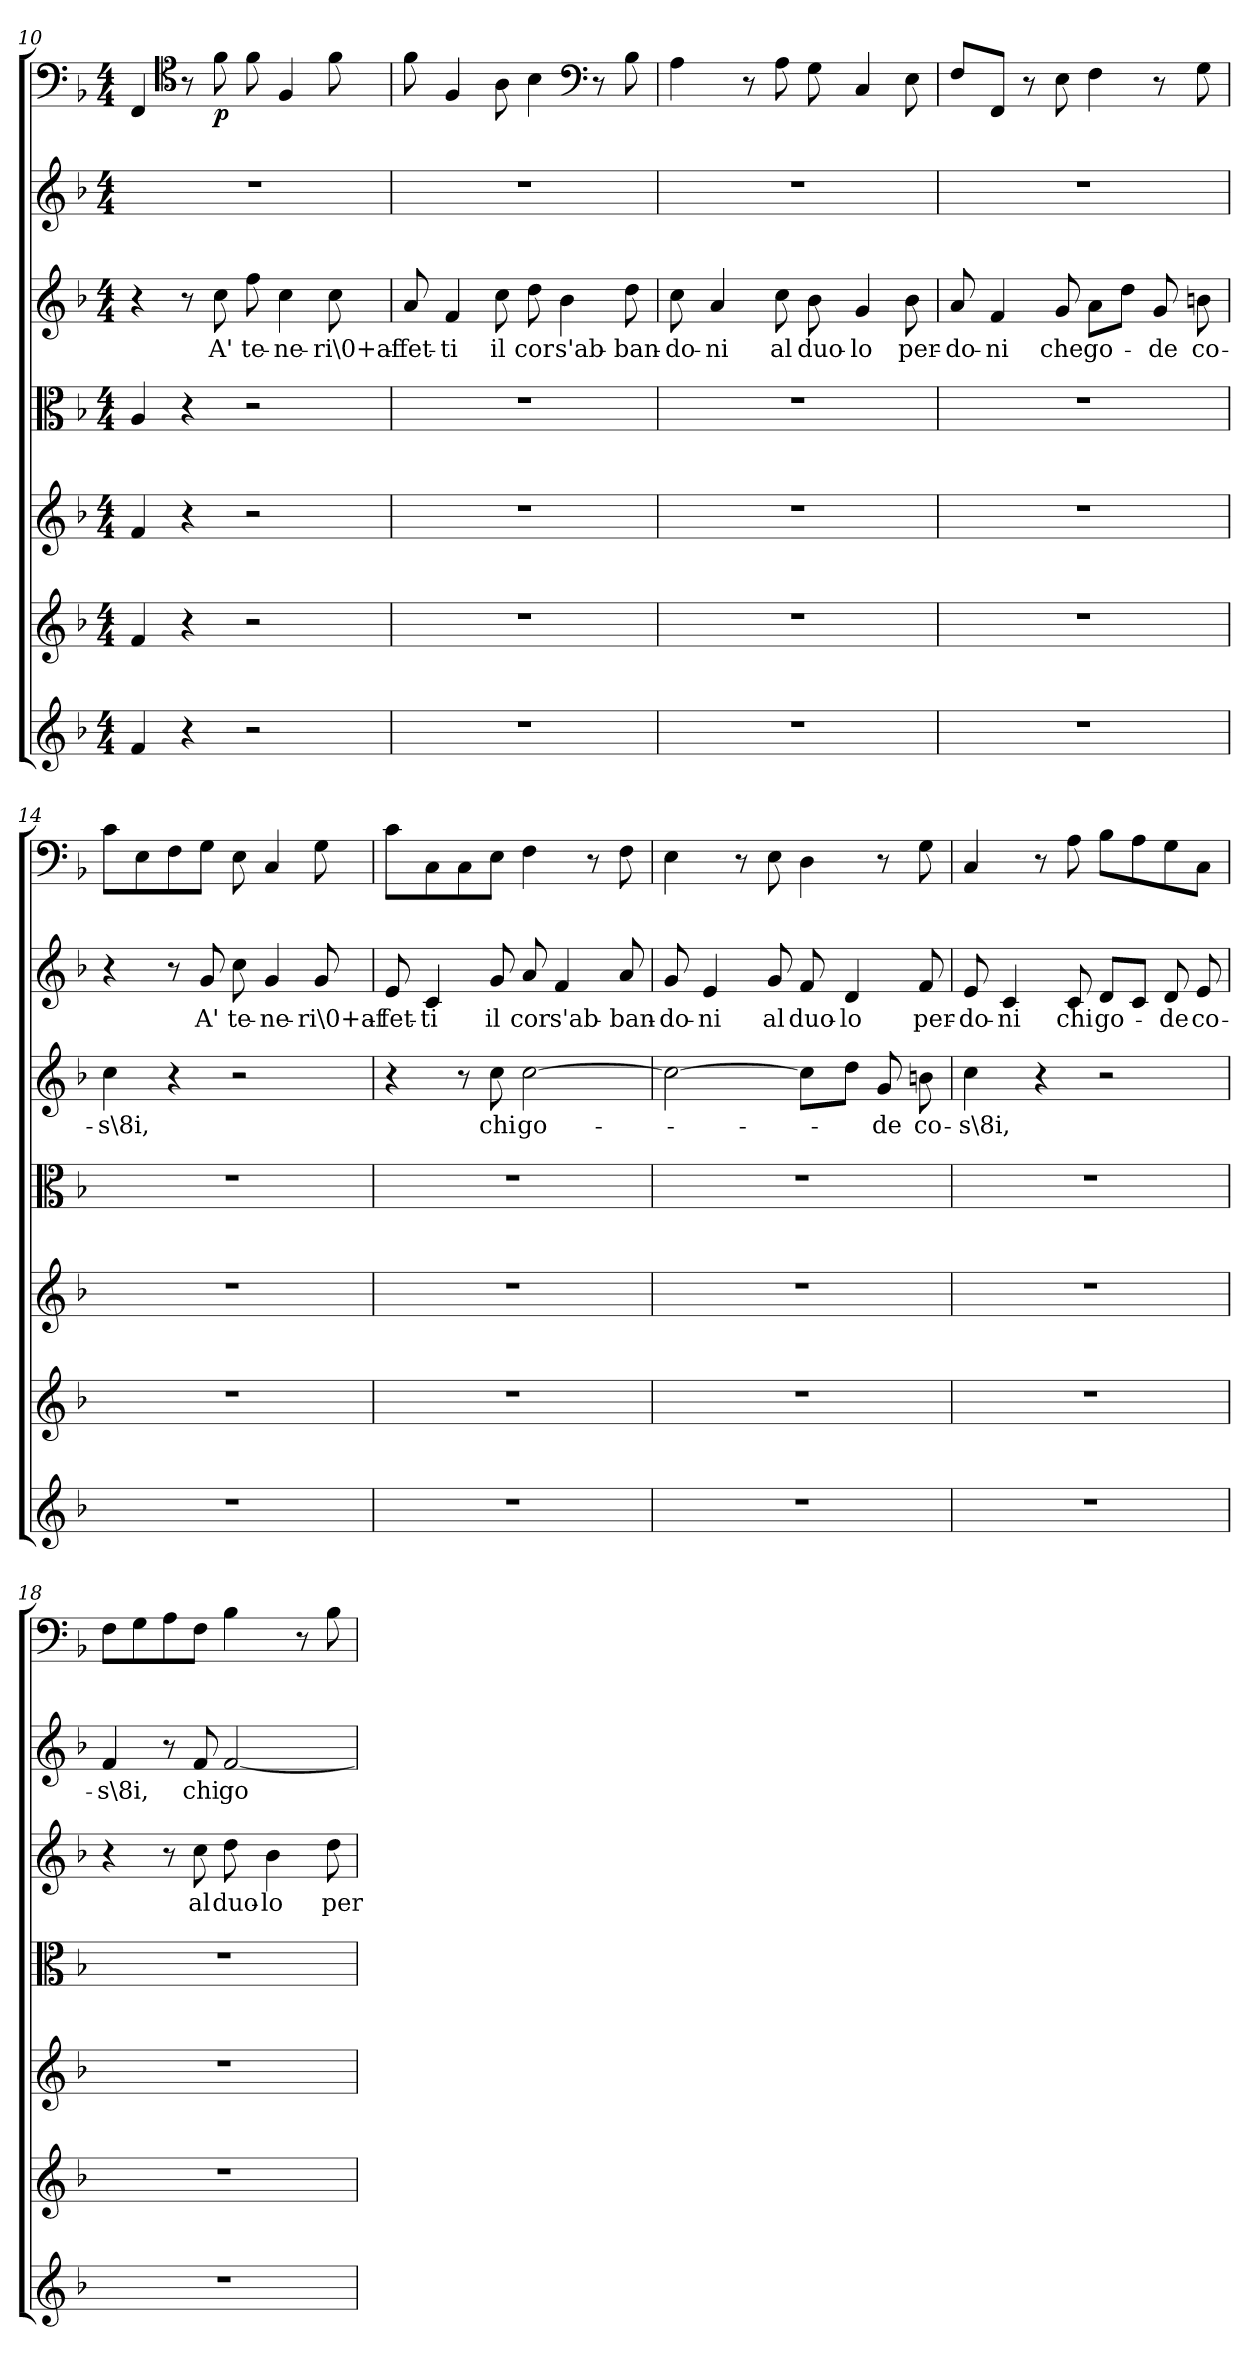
**kern	**kern	**kern	**kern	**kern	**text	**kern	**text	**kern	**dynam
*part7	*part6	*part5	*part4	*part3	*part3	*part2	*part2	*part1	*part1
*staff7	*staff6	*staff5	*staff4	*staff3	*staff3	*staff2	*staff2	*staff1	*staff1
*clefG2	*clefG2	*clefG2	*clefC3	*clefG2	*	*clefG2	*	*clefF4	*
*k[b-]	*k[b-]	*k[b-]	*k[b-]	*k[b-]	*	*k[b-]	*	*k[b-]	*
*F:	*F:	*F:	*F:	*F:	*	*F:	*	*F:	*
*M4/4	*M4/4	*M4/4	*M4/4	*M4/4	*	*M4/4	*	*M4/4	*
=10	=10	=10	=10	=10	=10	=10	=10	=10	=10
4f/	4f/	4f/	4A/	4r	.	1r	.	4FF/	.
*	*	*	*	*	*	*	*	*clefC4	*
4r	4r	4r	4r	8r	.	.	.	8r	.
.	.	.	.	8cc\	A'	.	.	8f\	p
2r	2r	2r	2r	8ff\	te-	.	.	8f\	.
.	.	.	.	4cc\	-ne-	.	.	4F/	.
.	.	.	.	8cc\	-ri\0+af-	.	.	8f\	.
=11	=11	=11	=11	=11	=11	=11	=11	=11	=11
1r	1r	1r	1r	8a/	-fet-	1r	.	8f\	.
.	.	.	.	4f/	-ti	.	.	4F/	.
.	.	.	.	8cc\	il	.	.	8A\	.
.	.	.	.	8dd\	cor	.	.	4B-\	.
.	.	.	.	4b-\	s'ab-	.	.	.	.
*	*	*	*	*	*	*	*	*clefF4	*
.	.	.	.	.	.	.	.	8r	.
.	.	.	.	8dd\	-ban-	.	.	8B-\	.
=12	=12	=12	=12	=12	=12	=12	=12	=12	=12
1r	1r	1r	1r	8cc\	-do-	1r	.	4A\	.
.	.	.	.	4a/	-ni	.	.	.	.
.	.	.	.	.	.	.	.	8r	.
.	.	.	.	8cc\	al	.	.	8A\	.
.	.	.	.	8b-\	duo-	.	.	8G\	.
.	.	.	.	4g/	-lo	.	.	4C/	.
.	.	.	.	8b-\	per-	.	.	8E\	.
=13	=13	=13	=13	=13	=13	=13	=13	=13	=13
1r	1r	1r	1r	8a/	-do-	1r	.	8F/L	.
.	.	.	.	4f/	-ni	.	.	8FF/J	.
.	.	.	.	.	.	.	.	8r	.
.	.	.	.	8g/	che	.	.	8E\	.
.	.	.	.	8a\L	go-	.	.	4F\	.
.	.	.	.	8dd\J	.	.	.	.	.
.	.	.	.	8g/	-de	.	.	8r	.
.	.	.	.	8bn\	co-	.	.	8G\	.
=14	=14	=14	=14	=14	=14	=14	=14	=14	=14
1r	1r	1r	1r	4cc\	-s\8i,	4r	.	8c\L	.
.	.	.	.	.	.	.	.	8E\	.
.	.	.	.	4r	.	8r	.	8F\	.
.	.	.	.	.	.	8g/	A'	8G\J	.
.	.	.	.	2r	.	8cc\	te-	8E\	.
.	.	.	.	.	.	4g/	-ne-	4C/	.
.	.	.	.	.	.	8g/	-ri\0+af-	8G\	.
=15	=15	=15	=15	=15	=15	=15	=15	=15	=15
1r	1r	1r	1r	4r	.	8e/	-fet-	8c\L	.
.	.	.	.	.	.	4c/	-ti	8C\	.
.	.	.	.	8r	.	.	.	8C\	.
.	.	.	.	8cc\	chi	8g/	il	8E\J	.
.	.	.	.	[2cc\	go-	8a/	cor	4F\	.
.	.	.	.	.	.	4f/	s'ab-	.	.
.	.	.	.	.	.	.	.	8r	.
.	.	.	.	.	.	8a/	-ban-	8F\	.
=16	=16	=16	=16	=16	=16	=16	=16	=16	=16
1r	1r	1r	1r	2cc\_	.	8g/	-do-	4E\	.
.	.	.	.	.	.	4e/	-ni	.	.
.	.	.	.	.	.	.	.	8r	.
.	.	.	.	.	.	8g/	al	8E\	.
.	.	.	.	8cc\L]	.	8f/	duo-	4D\	.
.	.	.	.	8dd\J	.	4d/	-lo	.	.
.	.	.	.	8g/	-de	.	.	8r	.
.	.	.	.	8bn\	co-	8f/	per-	8G\	.
=17	=17	=17	=17	=17	=17	=17	=17	=17	=17
1r	1r	1r	1r	4cc\	-s\8i,	8e/	-do-	4C/	.
.	.	.	.	.	.	4c/	-ni	.	.
.	.	.	.	4r	.	.	.	8r	.
.	.	.	.	.	.	8c/	chi	8A\	.
.	.	.	.	2r	.	8d/L	go-	8B-\L	.
.	.	.	.	.	.	8c/J	.	8A\	.
.	.	.	.	.	.	8d/	-de	8G\	.
.	.	.	.	.	.	8e/	co-	8C\J	.
=18	=18	=18	=18	=18	=18	=18	=18	=18	=18
1r	1r	1r	1r	4r	.	4f/	-s\8i,	8F\L	.
.	.	.	.	.	.	.	.	8G\	.
.	.	.	.	8r	.	8r	.	8A\	.
.	.	.	.	8cc\	al	8f/	chi	8F\J	.
.	.	.	.	8dd\	duo-	[2f/	go-	4B-\	.
.	.	.	.	4b-\	-lo	.	.	.	.
.	.	.	.	.	.	.	.	8r	.
.	.	.	.	8dd\	per-	.	.	8B-\	.
=	=	=	=	=	=	=	=	=	=
*-	*-	*-	*-	*-	*-	*-	*-	*-	*-
